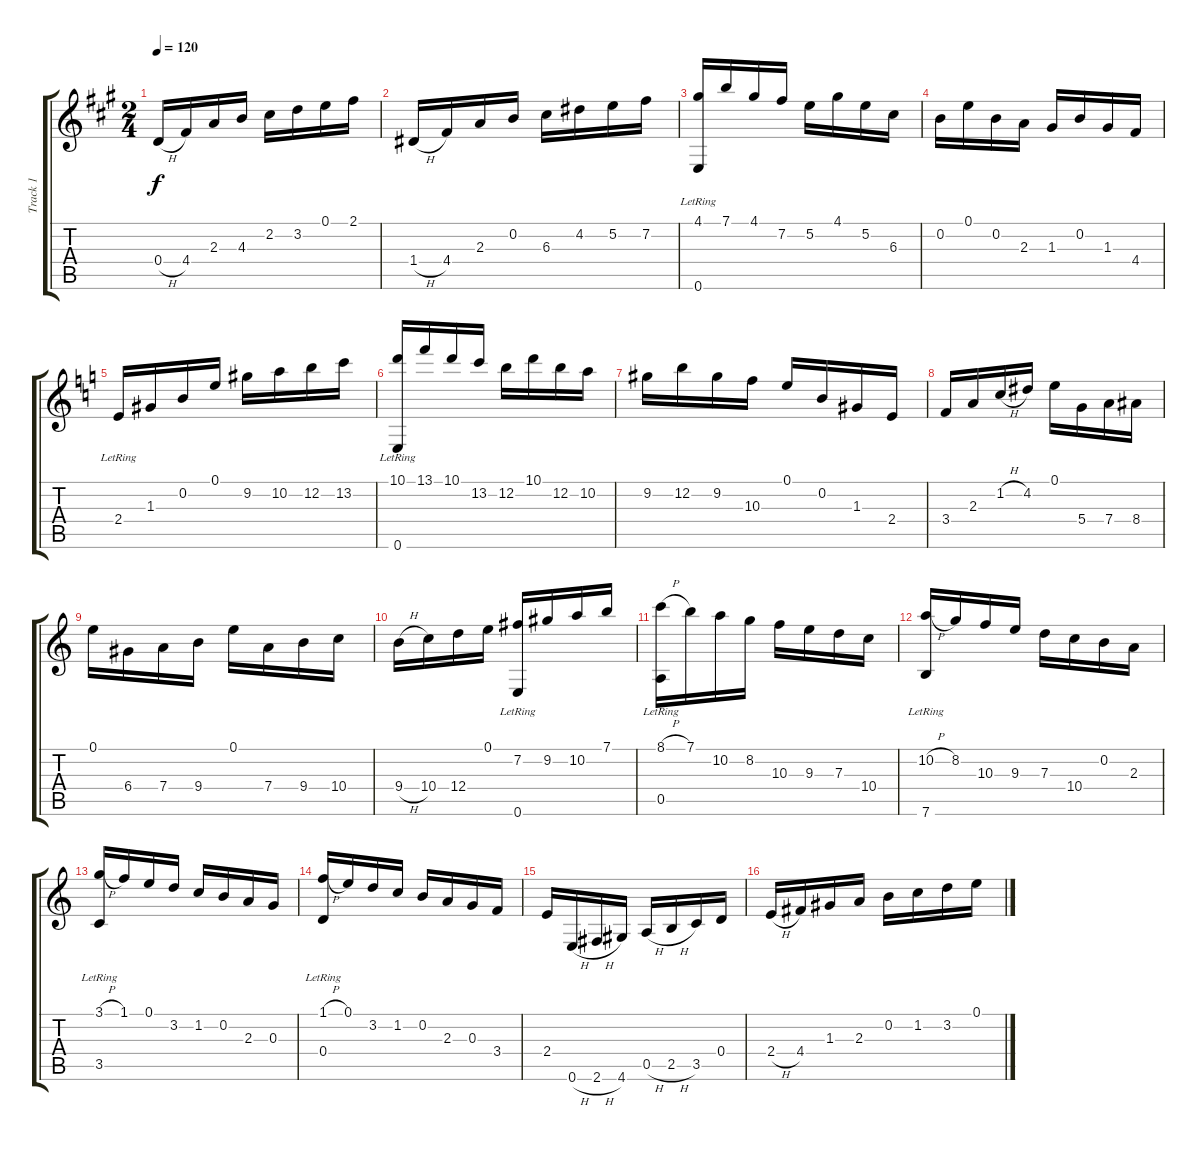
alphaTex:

\track ("Track 1" "Track 1") {instrument acousticguitarnylon}
\staff {score tabs}
\tuning (E4 B3 G3 D3 A2 E2) {hide}
\ts (2 4)
\tempo 120
\clef g2
\ks a
0.4{h}.16{dy f} 4.4.16 2.3.16 4.3.16 2.2.16 3.2.16 0.1.16 2.1.16 |
1.4{h}.16 4.4.16 2.3.16 0.2.16 6.3.16 4.2.16 5.2.16 7.2.16 |
(4.1 0.6{lr}).16 7.1.16 4.1.16 7.2.16 5.2.16 4.1.16 5.2.16 6.3.16 |
0.2.16 0.1.16 0.2.16 2.3.16 1.3.16 0.2.16 1.3.16 4.4.16 |
\ks c
2.4{lr}.16 1.3.16 0.2.16 0.1.16 9.2.16 10.2.16 12.2.16 13.2.16 |
(10.1 0.6{lr}).16 13.1.16 10.1.16 13.2.16 12.2.16 10.1.16 12.2.16 10.2.16 |
9.2.16 12.2.16 9.2.16 10.3.16 0.1.16 0.2.16 1.3.16 2.4.16 |
3.4.16 2.3.16 1.2{h}.16 4.2.16 0.1.16 5.4.16 7.4.16 8.4.16 |
0.1.16 6.4.16 7.4.16 9.4.16 0.1.16 7.4.16 9.4.16 10.4.16 |
9.4{h}.16 10.4.16 12.4.16 0.1.16 (7.2 0.6{lr}).16 9.2.16 10.2.16 7.1.16 |
(8.1{h} 0.5{lr}).16 7.1.16 10.2.16 8.2.16 10.3.16 9.3.16 7.3.16 10.4.16 |
(10.2{h} 7.6{lr}).16 8.2.16 10.3.16 9.3.16 7.3.16 10.4.16 0.2.16 2.3.16 |
(3.1{h} 3.5{lr}).16 1.1.16 0.1.16 3.2.16 1.2.16 0.2.16 2.3.16 0.3.16 |
(1.1{h} 0.4{lr}).16 0.1.16 3.2.16 1.2.16 0.2.16 2.3.16 0.3.16 3.4.16 |
2.4.16 0.6{h}.16 2.6{h}.16 4.6.16 0.5{h}.16 2.5{h}.16 3.5.16 0.4.16 |
2.4{h}.16 4.4.16 1.3.16 2.3.16 0.2.16 1.2.16 3.2.16 0.1.16
